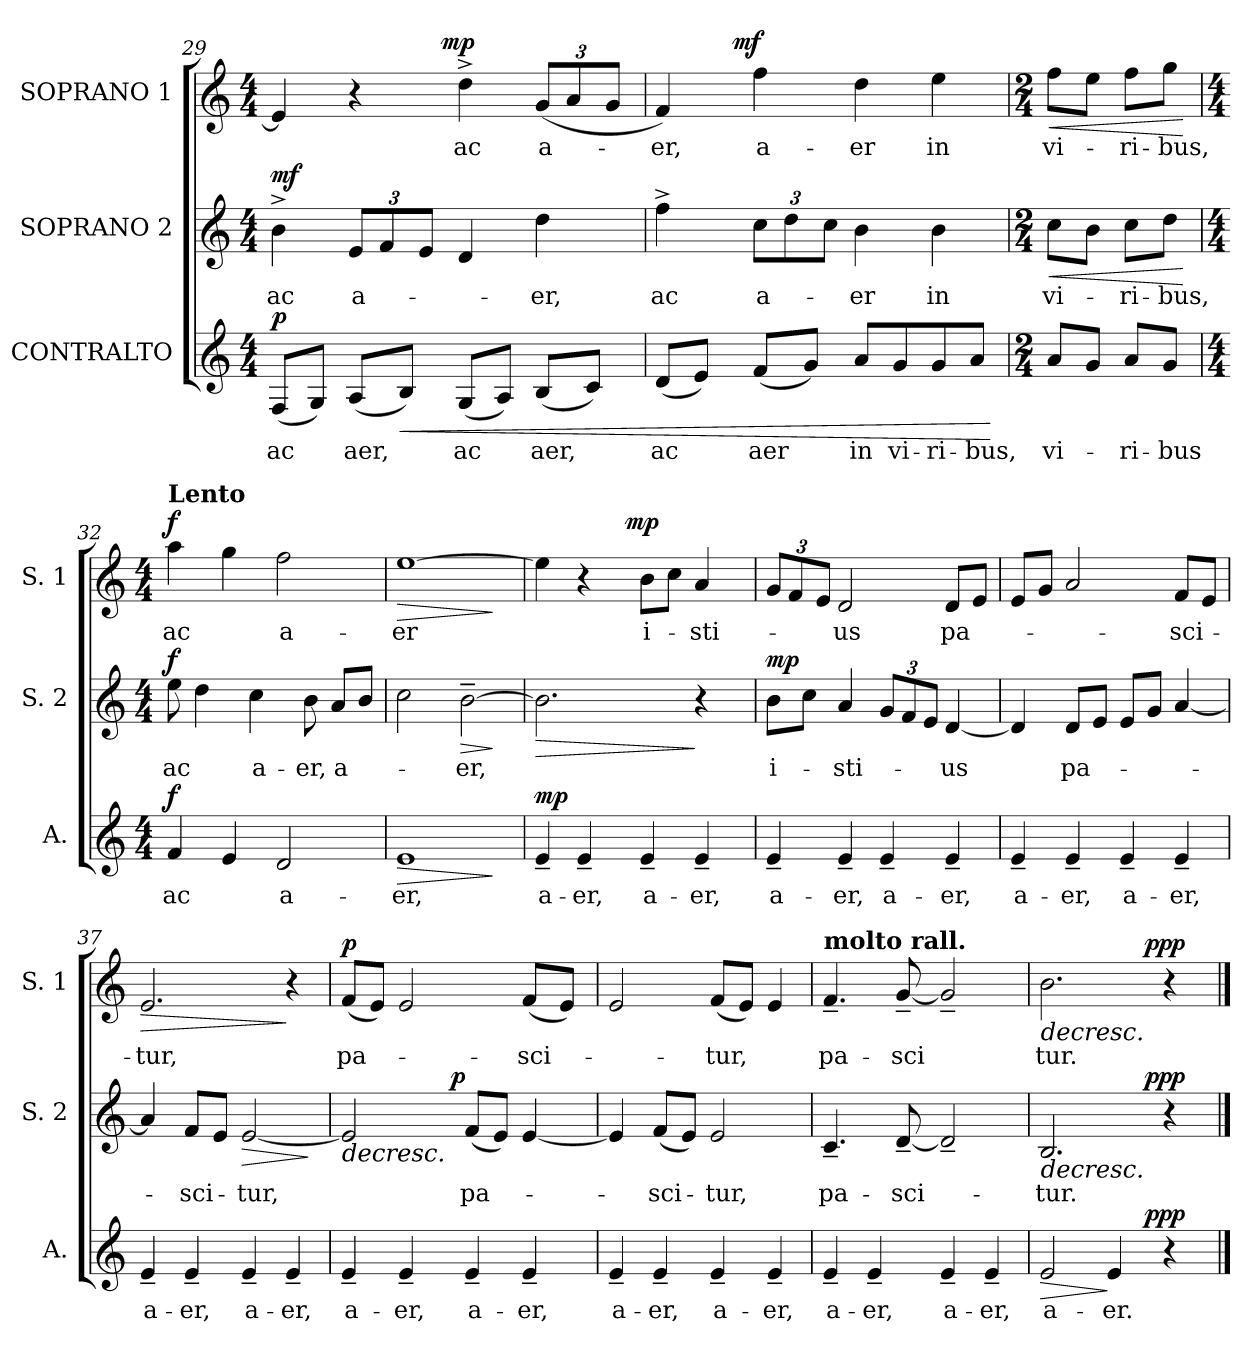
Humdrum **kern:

**kern	**text	**dynam	**kern	**text	**dynam	**kern	**text	**dynam
*part3	*part3	*part3	*part2	*part2	*part2	*part1	*part1	*part1
*staff3	*staff3	*staff3	*staff2	*staff2	*staff2	*staff1	*staff1	*staff1
*I"CONTRALTO	*	*	*I"SOPRANO 2	*	*	*I"SOPRANO 1	*	*
*I'A.	*	*	*I'S. 2	*	*	*I'S. 1	*	*
!!LO:PB:g=z
*clefG2	*	*	*clefG2	*	*	*clefG2	*	*
*k[]	*	*	*k[]	*	*	*k[]	*	*
*C:	*	*	*C:	*	*	*C:	*	*
*M4/4	*	*	*M4/4	*	*	*M4/4	*	*
=29	=29	=29	=29	=29	=29	=29	=29	=29
!	!LO:LY:b	!LO:DY:a	!	!LO:LY:b	!LO:DY:a	!	!	!
*	*	*	*	*	*	*^	*	*
(<8F/L	ac	p	4b^>\	ac	mf	4e/]	4...ryy	.	.
8G/J)	.	.	.	.	.	.	.	.	.
!	!LO:LY:b	!	!	!	!	!	!	!	!
*	*	*	*Xbrackettup	*	*	*	*	*	*
!	!	!	!	!LO:LY:b	!	!	!	!	!
(<8A/L	aer,	.	12e/L	a-	.	4r	.	.	.
.	.	.	12f/	.	.	.	.	.	.
!	!	!LO:HP:b	!	!	!	!	!	!	!
8B/J)	.	<	.	.	.	.	.	.	.
.	.	.	12e/J	.	.	.	.	.	.
!	!	!	!	!	!	!	!	!	!LO:DY:a
.	.	.	.	.	.	.	2ryy	.	mp
!	!LO:LY:b	!	!	!	!	!	!	!LO:LY:b	!
(<8G/L	ac	.	4d/	.	.	4dd^>\	.	ac	.
8A/J)	.	.	.	.	.	.	.	.	.
!	!LO:LY:b	!	!	!LO:LY:b	!	!	!	!	!
*	*	*	*	*	*	*Xbrackettup	*	*	*
!	!	!	!	!	!	!	!	!LO:LY:b	!
(<8B/L	aer,	.	4dd\	-er,	.	(<12g/L	.	a-	.
.	.	.	.	.	.	12a/	.	.	.
8c/J)	.	.	.	.	.	.	.	.	.
.	.	.	.	.	.	12g/J	.	.	.
.	.	.	.	.	.	.	32ryy	.	.
=30	=30	=30	=30	=30	=30	=30	=30	=30	=30
!	!LO:LY:b	!	!	!LO:LY:b	!	!	!	!LO:LY:b	!
(<8d/L	ac	.	4ff^>\	ac	.	4f/)	6ryy	-er,	.
8e/J)	.	.	.	.	.	.	.	.	.
.	.	.	.	.	.	.	24ryy	.	.
!	!	!	!	!	!	!	!	!	!LO:DY:a
.	.	.	.	.	.	.	3%2ryy	.	mf
!	!LO:LY:b	!	!	!	!	!	!	!	!
*	*	*	*brackettup	*	*	*	*	*	*
!	!	!	!	!LO:LY:b	!	!	!	!LO:LY:b	!
(<8f/L	aer	.	12cc\L	a-	.	4ff\	.	a-	.
.	.	.	12dd\	.	.	.	.	.	.
8g/J)	.	.	.	.	.	.	.	.	.
.	.	.	12cc\J	.	.	.	.	.	.
!	!LO:LY:b	!	!	!LO:LY:b	!	!	!	!LO:LY:b	!
8a/L	in	.	4b\	-er	.	4dd\	.	-er	.
!	!LO:LY:b	!	!	!	!	!	!	!	!
8g/	vi-	.	.	.	.	.	.	.	.
!	!LO:LY:b	!	!	!LO:LY:b	!	!	!	!LO:LY:b	!
8g/	-ri-	.	4b\	in	.	4ee\	.	in	.
!	!LO:LY:b	!	!	!	!	!	!	!	!
8a/J	-bus,	.	.	.	.	.	12.ryy	.	.
.	.	[	.	.	.	.	.	.	.
*	*	*	*	*	*	*v	*v	*	*
=31	=31	=31	=31	=31	=31	=31	=31	=31
*M2/4	*	*	*M2/4	*	*	*M2/4	*	*
*	*	*	*	*	*	*^	*	*
!	!LO:LY:b	!	!	!LO:LY:b	!LO:HP:b	!	!	!LO:LY:b	!LO:HP:b
*	*	*	*	*	*	*v	*v	*	*
8a/L	vi-	.	8cc\L	vi-	<	8ff\L	vi-	<
8g/J	.	.	8b\J	.	.	8ee\J	.	.
!	!LO:LY:b	!	!	!LO:LY:b	!	!	!LO:LY:b	!
8a/L	-ri-	.	8cc\L	-ri-	.	8ff\L	-ri-	.
!	!LO:LY:b:rj	!	!	!LO:LY:b	!	!	!LO:LY:b	!
8g/J	-bus	.	8dd\J	-bus,	.	8gg\J	-bus,	.
.	.	.	.	.	[	.	.	[
=32	=32	=32	=32	=32	=32	=32	=32	=32
*M4/4	*	*	*M4/4	*	*	*M4/4	*	*
!	!	!	!	!	!	!LO:TX:a:B:t=Lento	!	!
!	!LO:LY:b	!LO:DY:a	!	!LO:LY:b	!LO:DY:a	!	!LO:LY:b	!LO:DY:a
4f/	ac	f	8ee\	ac	f	4aa\	ac	f
.	.	.	4dd\	.	.	.	.	.
4e/	.	.	.	.	.	4gg\	.	.
!	!	!	!	!LO:LY:b	!	!	!	!
.	.	.	4cc\	a-	.	.	.	.
!	!LO:LY:b	!	!	!	!	!	!LO:LY:b	!
2d/	a-	.	.	.	.	2ff\	a-	.
!	!	!	!	!LO:LY:b	!	!	!	!
.	.	.	8b\	-er,	.	.	.	.
!	!	!	!	!LO:LY:b	!	!	!	!
.	.	.	8a/L	a-	.	.	.	.
.	.	.	8b/J	.	.	.	.	.
=33	=33	=33	=33	=33	=33	=33	=33	=33
!	!LO:LY:b	!LO:HP:b	!	!	!	!	!LO:LY:b	!LO:HP:b
1e	-er,	>	2cc\	.	.	[<1ee	-er	>
!	!	!	!	!LO:LY:b	!LO:HP:b	!	!	!
.	.	.	[<2b~>\	-er,	>	.	.	.
.	.	]	.	.	]	.	.	]
!!LO:LB:g=z
=34	=34	=34	=34	=34	=34	=34	=34	=34
!	!	!	!	!	!	!LO:TX:a:B:t=Tempo primo	!	!
!	!LO:LY:b	!LO:DY:a	!	!	!LO:HP:b	!	!	!
*	*	*	*	*	*	*^	*	*
4e~</	a-	mp	2.b\]	.	>	4ee\]	3ryy	.	.
!	!LO:LY:b	!	!	!	!	!	!	!	!
4e~</	-er,	.	.	.	.	4r	.	.	.
.	.	.	.	.	.	.	12.ryy	.	.
!	!	!	!	!	!	!	!	!	!LO:DY:a
.	.	.	.	.	.	.	3ryy	.	mp
!	!LO:LY:b	!	!	!	!	!	!	!LO:LY:b:rj	!
4e~</	a-	.	.	.	.	8b\L	.	i-	.
.	.	.	.	.	.	8cc\J	.	.	.
!	!LO:LY:b	!	!	!	!	!	!	!LO:LY:b	!
4e~</	-er,	.	4r	.	]	4a/	.	-sti-	.
.	.	.	.	.	.	.	6ryy	.	.
.	.	.	.	.	.	.	24ryy	.	.
=35	=35	=35	=35	=35	=35	=35	=35	=35	=35
!	!LO:LY:b	!	!	!LO:LY:b:rj	!LO:DY:a	!	!	!	!
*	*	*	*	*	*	*v	*v	*	*
4e~</	a-	.	8b\L	i-	mp	12g/L	.	.
.	.	.	.	.	.	12f/	.	.
.	.	.	8cc\J	.	.	.	.	.
.	.	.	.	.	.	12e/J	.	.
!	!LO:LY:b	!	!	!LO:LY:b	!	!	!LO:LY:b	!
4e~</	-er,	.	4a/	-sti-	.	2d/	-us	.
!	!LO:LY:b	!	!	!	!	!	!	!
*	*	*	*Xbrackettup	*	*	*	*	*
4e~</	a-	.	12g/L	.	.	.	.	.
.	.	.	12f/	.	.	.	.	.
.	.	.	12e/J	.	.	.	.	.
!	!LO:LY:b	!	!	!LO:LY:b	!	!	!LO:LY:b	!
4e~</	-er,	.	[<4d/	-us	.	8d/L	pa-	.
.	.	.	.	.	.	8e/J	.	.
=36	=36	=36	=36	=36	=36	=36	=36	=36
!	!LO:LY:b	!	!	!	!	!	!	!
4e~</	a-	.	4d/]	.	.	8e/L	.	.
.	.	.	.	.	.	8g/J	.	.
!	!LO:LY:b	!	!	!LO:LY:b	!	!	!	!
4e~</	-er,	.	8d/L	pa-	.	2a/	.	.
.	.	.	8e/J	.	.	.	.	.
!	!LO:LY:b	!	!	!	!	!	!	!
4e~</	a-	.	8e/L	.	.	.	.	.
.	.	.	8g/J	.	.	.	.	.
!	!LO:LY:b	!	!	!	!	!	!LO:LY:b	!
4e~</	-er,	.	[<4a/	.	.	8f/L	-sci-	.
.	.	.	.	.	.	8e/J	.	.
=37	=37	=37	=37	=37	=37	=37	=37	=37
!	!LO:LY:b	!	!	!	!	!	!LO:LY:b	!LO:HP:b
4e~</	a-	.	4a/]	.	.	2.e/	-tur,	>
!	!LO:LY:b	!	!	!LO:LY:b	!	!	!	!
4e~</	-er,	.	8f/L	-sci-	.	.	.	.
.	.	.	8e/J	.	.	.	.	.
!	!LO:LY:b	!	!	!LO:LY:b	!LO:HP:b	!	!	!
4e~</	a-	.	[<2e/	-tur,	>	.	.	.
!	!LO:LY:b	!	!	!	!	!	!	!
4e~</	-er,	.	.	.	.	4r	.	]
.	.	.	.	.	]	.	.	.
!!LO:LB:g=z
=38	=38	=38	=38	=38	=38	=38	=38	=38
!	!LO:LY:b	!	!	!	!LO:HP:b	!	!LO:LY:b	!LO:DY:a
*	*	*	*^	*	*	*	*	*
4e~</	a-	.	2e/]	3ryy	.	>	(<8f/L	pa-	p
.	.	.	.	.	.	.	8e/J)	.	.
!	!LO:LY:b	!	!	!	!	!	!	!	!
4e~</	-er,	.	.	.	.	.	2e/	.	.
.	.	.	.	12.ryy	.	.	.	.	.
!	!	!	!	!	!	!LO:DY:a	!	!	!
.	.	.	.	3ryy	.	p	.	.	.
!	!LO:LY:b	!	!	!	!LO:LY:b	!	!	!	!
4e~</	a-	.	(<8f/L	.	pa-	.	.	.	.
.	.	.	8e/J)	.	.	]	.	.	.
!	!LO:LY:b	!	!	!	!	!	!	!LO:LY:b	!
4e~</	-er,	.	[<4e/	.	.	.	(<8f/L	-sci-	.
.	.	.	.	6ryy	.	.	.	.	.
.	.	.	.	.	.	.	8e/J)	.	.
.	.	.	.	24ryy	.	.	.	.	.
=39	=39	=39	=39	=39	=39	=39	=39	=39	=39
!	!LO:LY:b	!	!	!	!	!	!	!	!
*	*	*	*v	*v	*	*	*	*	*
4e~</	a-	.	4e/]	.	.	2e/	.	.
!	!LO:LY:b	!	!	!LO:LY:b	!	!	!	!
4e~</	-er,	.	(<8f/L	-sci-	.	.	.	.
.	.	.	8e/J)	.	.	.	.	.
!	!LO:LY:b	!	!	!LO:LY:b	!	!	!LO:LY:b	!
4e~</	a-	.	2e/	-tur,	.	(<8f/L	-tur,	.
.	.	.	.	.	.	8e/J)	.	.
!	!LO:LY:b	!	!	!	!	!	!	!
4e~</	-er,	.	.	.	.	4e/	.	.
=40	=40	=40	=40	=40	=40	=40	=40	=40
!	!	!	!	!	!	!LO:TX:a:B:t=molto rall.	!	!
!	!LO:LY:b	!	!	!LO:LY:b	!	!	!LO:LY:b	!
4e~</	a-	.	4.c~</	pa-	.	4.f~</	pa-	.
!	!LO:LY:b	!	!	!	!	!	!	!
4e~</	-er,	.	.	.	.	.	.	.
!	!	!	!	!LO:LY:b	!	!	!LO:LY:b	!
.	.	.	[<8d~</	-sci-	.	[<8g~</	-sci	.
!	!LO:LY:b	!	!	!	!	!	!	!
4e~</	a-	.	2d~</]	.	.	2g~</]	.	.
!	!LO:LY:b	!	!	!	!	!	!	!
4e~</	-er,	.	.	.	.	.	.	.
=41	=41	=41	=41	=41	=41	=41	=41	=41
!	!LO:LY:b	!LO:HP:b	!	!LO:LY:b	!LO:HP:b	!	!LO:LY:b	!LO:HP:b
*^	*	*	*^	*	*	*^	*	*
2e/	2ryy	a-	>	2.B/	2ryy	-tur.	>	2.b\	2ryy	tur.	>
!	!	!LO:LY:b	!	!	!	!	!	!	!	!	!
4e/	8.ryy	-er.	]	.	8.ryy	.	.	.	8.ryy	.	.
!	!	!	!LO:DY:a	!	!	!	!LO:DY:a	!	!	!	!LO:DY:a
.	4ryy	.	ppp	.	4ryy	.	ppp	.	4ryy	.	ppp
4r	.	.	.	4r	.	.	]	4r	.	.	]
.	16ryy	.	.	.	16ryy	.	.	.	16ryy	.	.
*v	*v	*	*	*	*	*	*	*v	*v	*	*
*	*	*	*v	*v	*	*	*	*	*
==	==	==	==	==	==	==	==	==
*-	*-	*-	*-	*-	*-	*-	*-	*-
